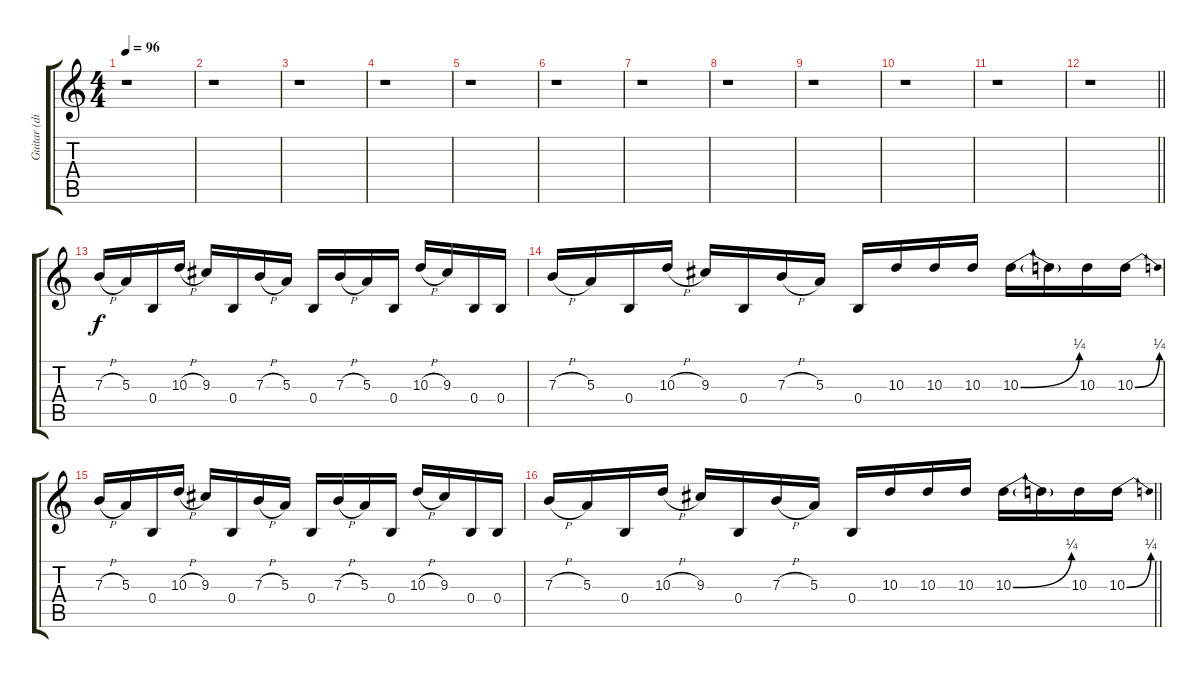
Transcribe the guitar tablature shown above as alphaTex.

\track ("Guitar (dist.)" "Guitar (di") {instrument distortionguitar}
\staff {score tabs}
\tuning (Db4 Ab3 E3 B2 Gb2 B1) {hide}
\ts (4 4)
\tempo 96
\clef g2
\ks c
r.1{dy f} |
r.1 |
r.1 |
r.1 |
r.1 |
r.1 |
r.1 |
r.1 |
r.1 |
r.1 |
r.1 |
\barLineRight lightlight
r.1 |
7.3{h}.16 5.3.16 0.4.16 10.3{h}.16 9.3.16 0.4.16 7.3{h}.16 5.3.16 0.4.16 7.3{h}.16 5.3.16 0.4.16 10.3{h}.16 9.3.16 0.4.16 0.4.16 |
7.3{h}.16 5.3.16 0.4.16 10.3{h}.16 9.3.16 0.4.16 7.3{h}.16 5.3.16 0.4.16 10.3.16 10.3.16 10.3.16 10.3{be (bend 0 0 60 1)}.16 10.3{t}.16 10.3.16 10.3{be (bend 0 0 60 1)}.16 |
7.3{h}.16 5.3.16 0.4.16 10.3{h}.16 9.3.16 0.4.16 7.3{h}.16 5.3.16 0.4.16 7.3{h}.16 5.3.16 0.4.16 10.3{h}.16 9.3.16 0.4.16 0.4.16 |
\barLineRight lightlight
7.3{h}.16 5.3.16 0.4.16 10.3{h}.16 9.3.16 0.4.16 7.3{h}.16 5.3.16 0.4.16 10.3.16 10.3.16 10.3.16 10.3{be (bend 0 0 60 1)}.16 10.3{t}.16 10.3.16 10.3{be (bend 0 0 60 1)}.16
